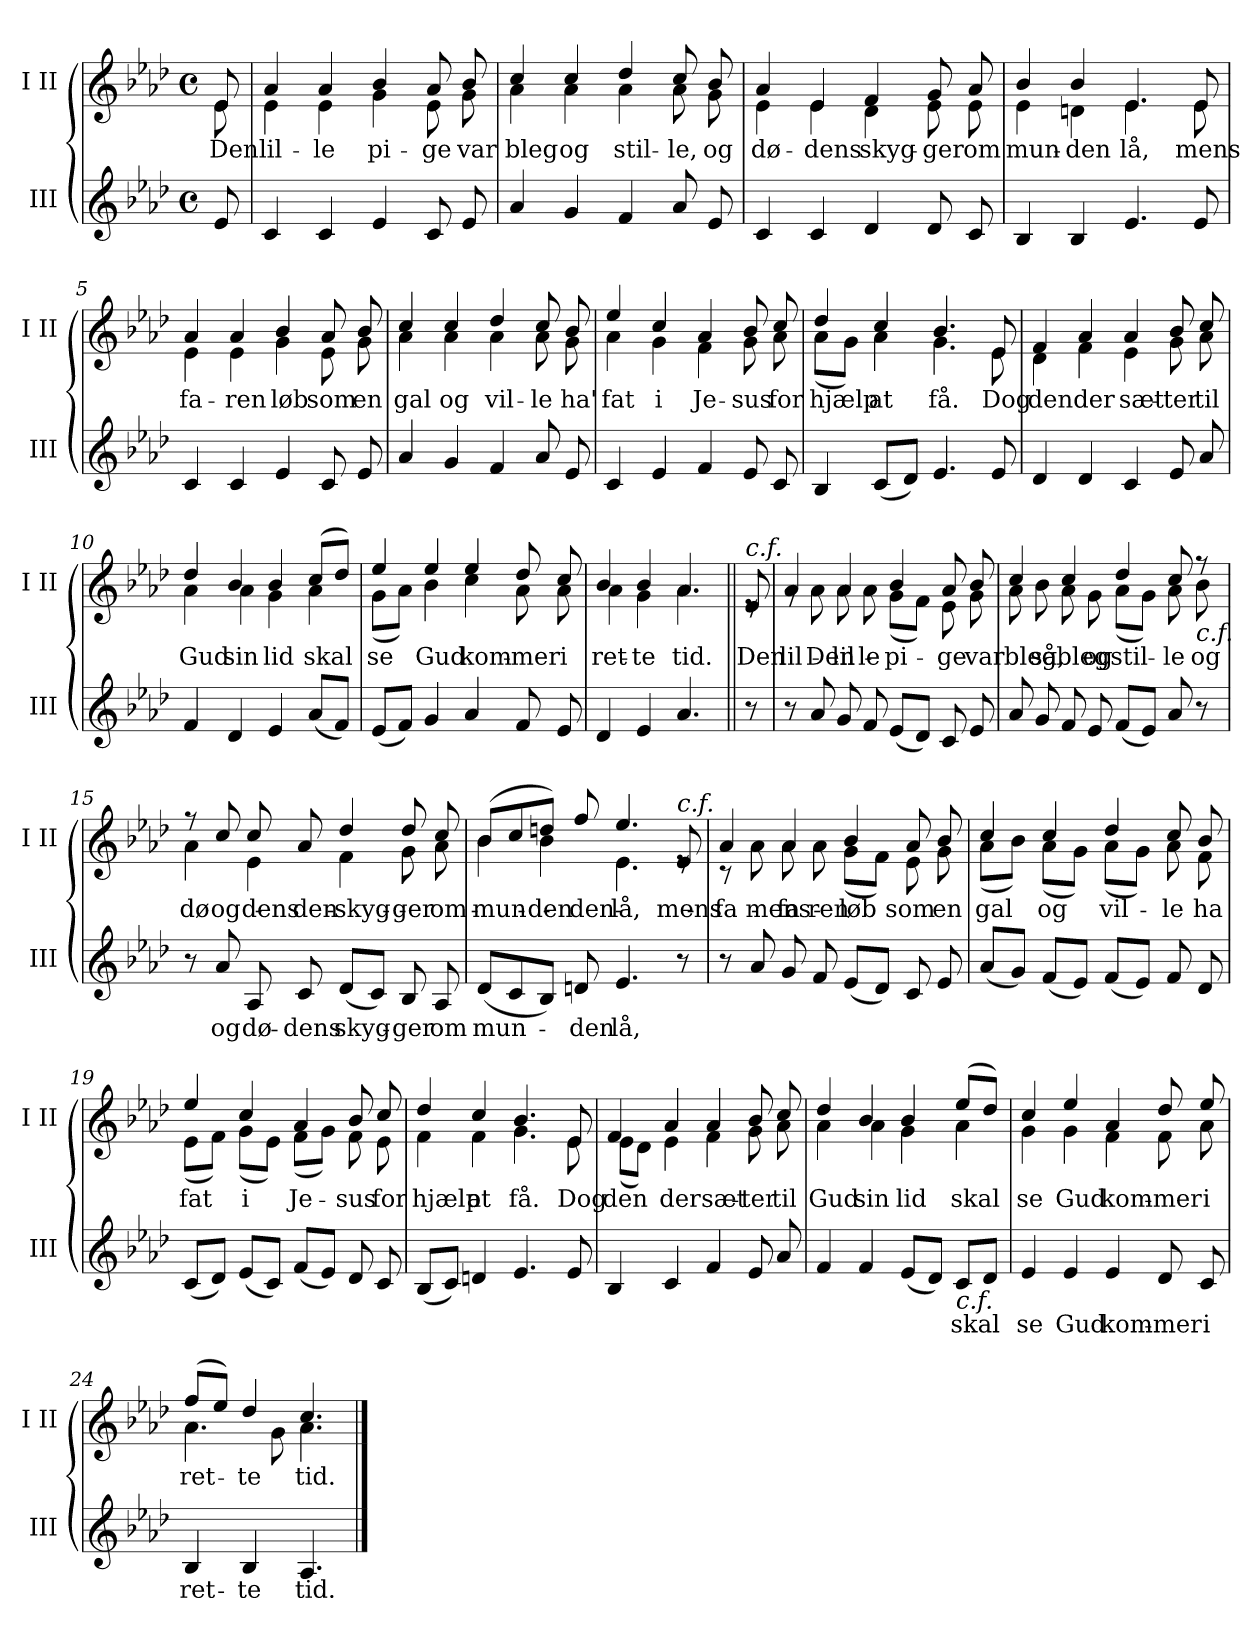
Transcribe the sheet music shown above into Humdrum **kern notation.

**kern	**text	**kern	**text
*part2	*part2	*part1	*part1
*staff2	*staff2	*staff1	*staff1
*I"III	*	*I"I II	*
*I'III	*	*I'I II	*
*clefG2	*	*clefG2	*
*k[b-e-a-d-]	*	*k[b-e-a-d-]	*
*M4/4	*	*M4/4	*
*met(c)	*	*met(c)	*
=	=	=	=
!	!	!	!LO:LY:b
*	*	*^	*
8e-/	.	8e-/	8e-\	Den
=1	=1	=1	=1	=1
!	!	!	!	!LO:LY:b
4c/	.	4a-/	4e-\	lil-
!	!	!	!	!LO:LY:b
4c/	.	4a-/	4e-\	-le
!	!	!	!	!LO:LY:b
4e-/	.	4b-/	4g\	pi-
!	!	!	!	!LO:LY:b
8c/	.	8a-/	8e-\	-ge
!	!	!	!	!LO:LY:b
8e-/	.	8b-/	8g\	var
=2	=2	=2	=2	=2
!	!	!	!	!LO:LY:b
4a-/	.	4cc/	4a-\	bleg
!	!	!	!	!LO:LY:b
4g/	.	4cc/	4a-\	og
!	!	!	!	!LO:LY:b
4f/	.	4dd-/	4a-\	stil-
!	!	!	!	!LO:LY:b
8a-/	.	8cc/	8a-\	-le,
!	!	!	!	!LO:LY:b
8e-/	.	8b-/	8g\	og
=3	=3	=3	=3	=3
!	!	!	!	!LO:LY:b
4c/	.	4a-/	4e-\	dø-
!	!	!	!	!LO:LY:b
4c/	.	4e-/	4e-\	-dens
!	!	!	!	!LO:LY:b
4d-/	.	4f/	4d-\	skyg-
!	!	!	!	!LO:LY:b
8d-/	.	8g/	8e-\	-ger
!	!	!	!	!LO:LY:b
8c/	.	8a-/	8e-\	om
!!LO:LB:g=z	!!
=4	=4	=4	=4	=4
!	!	!	!	!LO:LY:b
4B-/	.	4b-/	4e-\	mun-
!	!	!	!	!LO:LY:b
4B-/	.	4b-/	4dn\	-den
!	!	!	!	!LO:LY:b
4.e-/	.	4.e-/	4.e-\	lå,
!	!	!	!	!LO:LY:b
8e-/	.	8e-/	8e-\	mens
=5	=5	=5	=5	=5
!	!	!	!	!LO:LY:b
4c/	.	4a-/	4e-\	fa-
!	!	!	!	!LO:LY:b
4c/	.	4a-/	4e-\	-ren
!	!	!	!	!LO:LY:b
4e-/	.	4b-/	4g\	løb
!	!	!	!	!LO:LY:b
8c/	.	8a-/	8e-\	som
!	!	!	!	!LO:LY:b
8e-/	.	8b-/	8g\	en
=6	=6	=6	=6	=6
!	!	!	!	!LO:LY:b
4a-/	.	4cc/	4a-\	gal
!	!	!	!	!LO:LY:b
4g/	.	4cc/	4a-\	og
!	!	!	!	!LO:LY:b
4f/	.	4dd-/	4a-\	vil-
!	!	!	!	!LO:LY:b
8a-/	.	8cc/	8a-\	-le
!	!	!	!	!LO:LY:b
8e-/	.	8b-/	8g\	ha'
=7	=7	=7	=7	=7
!	!	!	!	!LO:LY:b
4c/	.	4ee-/	4a-\	fat
!	!	!	!	!LO:LY:b
4e-/	.	4cc/	4g\	i
!	!	!	!	!LO:LY:b
4f/	.	4a-/	4f\	Je-
!	!	!	!	!LO:LY:b
8e-/	.	8b-/	8g\	-sus
!	!	!	!	!LO:LY:b
8c/	.	8cc/	8a-\	for
!!LO:LB:g=z	!!
=8	=8	=8	=8	=8
!	!	!	!	!LO:LY:b
4B-/	.	4dd-/	(<8a-\L	hjælp
.	.	.	8g\J)	.
!	!	!	!	!LO:LY:b
(<8c/L	.	4cc/	4a-\	at
8d-/J)	.	.	.	.
!	!	!	!	!LO:LY:b
4.e-/	.	4.b-/	4.g\	få.
!	!	!	!	!LO:LY:b
8e-/	.	8e-/	8e-\	Dog
=9	=9	=9	=9	=9
!	!	!	!	!LO:LY:b
4d-/	.	4f/	4d-\	den
!	!	!	!	!LO:LY:b
4d-/	.	4a-/	4f\	der
!	!	!	!	!LO:LY:b
4c/	.	4a-/	4e-\	sæt-
!	!	!	!	!LO:LY:b
8e-/	.	8b-/	8g\	-ter
!	!	!	!	!LO:LY:b
8a-/	.	8cc/	8a-\	til
=10	=10	=10	=10	=10
!	!	!	!	!LO:LY:b
4f/	.	4dd-/	4a-\	Gud
!	!	!	!	!LO:LY:b
4d-/	.	4b-/	4a-\	sin
!	!	!	!	!LO:LY:b
4e-/	.	4b-/	4g\	lid
!	!	!	!	!LO:LY:b
(<8a-/L	.	(>8cc/L	4a-\	skal
8f/J)	.	8dd-/J)	.	.
=11	=11	=11	=11	=11
!	!	!	!	!LO:LY:b
(<8e-/L	.	4ee-/	(<8g\L	se
8f/J)	.	.	8a-\J)	.
!	!	!	!	!LO:LY:b
4g/	.	4ee-/	4b-\	Gud
!	!	!	!	!LO:LY:b
4a-/	.	4ee-/	4cc\	kom-
!	!	!	!	!LO:LY:b
8f/	.	8dd-/	8a-\	-mer
!	!	!	!	!LO:LY:b
8e-/	.	8cc/	8a-\	i
!!LO:LB:g=z	!!
=12	=12	=12	=12	=12
!	!	!	!	!LO:LY:b
4d-/	.	4b-/	4a-\	ret-
!	!	!	!	!LO:LY:b
4e-/	.	4b-/	4g\	-te
!	!	!	!	!LO:LY:b
4.a-/	.	4.a-/	4.a-\	tid.
!!LO:LB:g=z	!!
=12X1||	=12X1||	=12X1||	=12X1||	=12X1||
!	!	!LO:TX:a:i:t=c.f.	!	!
!	!	!	!	!LO:LY:a
8r	.	8e-/	8re	Den
=13	=13	=13	=13	=13
!	!	!	!	!LO:LY:a
8r	.	4a-/	8rg	lil-
!	!	!	!	!LO:LY:b
8a-/	.	.	8a-\	Den
!	!	!	!	!LO:LY:a
!	!	!	!	!LO:LY:b
8g/	.	4a-/	8a-\	lil-
!	!	!	!	!LO:LY:b
8f/	.	.	8a-\	-le
!	!	!	!	!LO:LY:a
!	!	!	!	!LO:LY:b
(<8e-/L	.	4b-/	(<8g\L	pi-
8d-/J)	.	.	8f\J)	.
!	!	!	!	!LO:LY:a
!	!	!	!	!LO:LY:b
8c/	.	8a-/	8e-\	-ge
!	!	!	!	!LO:LY:a
!	!	!	!	!LO:LY:b
8e-/	.	8b-/	8g\	var
=14	=14	=14	=14	=14
!	!	!	!	!LO:LY:a
!	!	!	!	!LO:LY:b
8a-/	.	4cc/	8a-\	bleg,
!	!	!	!	!LO:LY:b
8g/	.	.	8b-\	så
!	!	!	!	!LO:LY:a
!	!	!	!	!LO:LY:b
8f/	.	4cc/	8a-\	bleg
!	!	!	!	!LO:LY:b
8e-/	.	.	8g\	og
!	!	!	!	!LO:LY:a
!	!	!	!	!LO:LY:b
(<8f/L	.	4dd-/	(<8a-\L	stil-
8e-/J)	.	.	8g\J)	.
!	!	!	!	!LO:LY:a
!	!	!	!	!LO:LY:b
8a-/	.	8cc/	8a-\	-le
!	!	!LO:TX:b:i:t=c.f.	!	!
!	!	!	!	!LO:LY:b
8r	.	8r	8b-\	og
!!LO:PB:g=z	!!
=15	=15	=15	=15	=15
!	!	!	!	!LO:LY:b
8r	.	8r	4a-\	dø-
!	!LO:LY:b	!	!	!LO:LY:a
8a-/	og	8cc/	.	og
!	!LO:LY:b	!	!	!LO:LY:a
!	!	!	!	!LO:LY:b
8A-/	dø-	8cc/	4e-\	-dens
!	!LO:LY:b	!	!	!LO:LY:a
8c/	-dens	8a-/	.	-den
!	!LO:LY:b	!	!	!LO:LY:a
!	!	!	!	!LO:LY:b
(<8d-/L	skyg-	4dd-/	4f\	skyg-
8c/J)	.	.	.	.
!	!LO:LY:b	!	!	!LO:LY:a
!	!	!	!	!LO:LY:b
8B-/	-ger	8dd-/	8g\	-ger
!	!LO:LY:b	!	!	!LO:LY:a
!	!	!	!	!LO:LY:b
8A-/	om	8cc/	8a-\	om
=16	=16	=16	=16	=16
!	!LO:LY:b	!	!	!LO:LY:a
!	!	!	!	!LO:LY:b
(<8d-/L	mun-	(>8b-/L	4b-\	mun-
8c/	.	8cc/	.	.
!	!	!	!	!LO:LY:b
8B-/J)	.	8ddn/J)	4b-\	-den
!	!LO:LY:b	!	!	!LO:LY:a
8dn/	-den	8ff/	.	-den
!	!LO:LY:b	!	!	!LO:LY:a
!	!	!	!	!LO:LY:b
4.e-/	lå,	4.ee-/	4.e-\	lå,
!	!	!LO:TX:a:i:t=c.f.	!	!
!	!	!	!	!LO:LY:a
8r	.	8e-/	8re	mens
!!LO:LB:g=z	!!
=17	=17	=17	=17	=17
!	!	!	!	!LO:LY:a
8r	.	4a-/	8r	fa-
!	!	!	!	!LO:LY:b
8a-/	.	.	8a-\	mens
!	!	!	!	!LO:LY:a
!	!	!	!	!LO:LY:b
8g/	.	4a-/	8a-\	fa-
!	!	!	!	!LO:LY:b
8f/	.	.	8a-\	-ren
!	!	!	!	!LO:LY:a
!	!	!	!	!LO:LY:b
(<8e-/L	.	4b-/	(<8g\L	løb
8d-/J)	.	.	8f\J)	.
!	!	!	!	!LO:LY:a
!	!	!	!	!LO:LY:b
8c/	.	8a-/	8e-\	som
!	!	!	!	!LO:LY:a
!	!	!	!	!LO:LY:b
8e-/	.	8b-/	8g\	en
=18	=18	=18	=18	=18
!	!	!	!	!LO:LY:a
!	!	!	!	!LO:LY:b
(<8a-/L	.	4cc/	(<8a-\L	gal
8g/J)	.	.	8b-\J)	.
!	!	!	!	!LO:LY:a
!	!	!	!	!LO:LY:b
(<8f/L	.	4cc/	(<8a-\L	og
8e-/J)	.	.	8g\J)	.
!	!	!	!	!LO:LY:a
!	!	!	!	!LO:LY:b
(<8f/L	.	4dd-/	(<8a-\L	vil-
8e-/J)	.	.	8g\J)	.
!	!	!	!	!LO:LY:a
!	!	!	!	!LO:LY:b
8f/	.	8cc/	8a-\	-le
!	!	!	!	!LO:LY:a
!	!	!	!	!LO:LY:b
8d-/	.	8b-/	8f\	ha
=19	=19	=19	=19	=19
!	!	!	!	!LO:LY:a
!	!	!	!	!LO:LY:b
(<8c/L	.	4ee-/	(<8e-\L	fat
8d-/J)	.	.	8f\J)	.
!	!	!	!	!LO:LY:a
!	!	!	!	!LO:LY:b
(<8e-/L	.	4cc/	(<8g\L	i
8c/J)	.	.	8e-\J)	.
!	!	!	!	!LO:LY:a
!	!	!	!	!LO:LY:b
(<8f/L	.	4a-/	(<8f\L	Je-
8e-/J)	.	.	8g\J)	.
!	!	!	!	!LO:LY:a
!	!	!	!	!LO:LY:b
8d-/	.	8b-/	8f\	-sus
!	!	!	!	!LO:LY:a
!	!	!	!	!LO:LY:b
8c/	.	8cc/	8e-\	for
!!LO:LB:g=z	!!
=20	=20	=20	=20	=20
!	!	!	!	!LO:LY:a
!	!	!	!	!LO:LY:b
(<8B-/L	.	4dd-/	4f\	hjælp
8c/J)	.	.	.	.
!	!	!	!	!LO:LY:a
!	!	!	!	!LO:LY:b
4dn/	.	4cc/	4f\	at
!	!	!	!	!LO:LY:a
!	!	!	!	!LO:LY:b
4.e-/	.	4.b-/	4.g\	få.
!	!	!	!	!LO:LY:b
8e-/	.	8e-/	8e-\	Dog
=21	=21	=21	=21	=21
!	!	!	!	!LO:LY:b
4B-/	.	4f/	(<8e-\L	den
.	.	.	8d-\J)	.
!	!	!	!	!LO:LY:b
4c/	.	4a-/	4e-\	der
!	!	!	!	!LO:LY:b
4f/	.	4a-/	4f\	sæt-
!	!	!	!	!LO:LY:b
8e-/	.	8b-/	8g\	-ter
!	!	!	!	!LO:LY:b
8a-/	.	8cc/	8a-\	til
=22	=22	=22	=22	=22
!	!	!	!	!LO:LY:b
4f/	.	4dd-/	4a-\	Gud
!	!	!	!	!LO:LY:b
4f/	.	4b-/	4a-\	sin
!	!	!	!	!LO:LY:b
(<8e-/L	.	4b-/	4g\	lid
8d-/J)	.	.	.	.
!LO:TX:b:i:t=c.f.	!	!	!	!
!	!LO:LY:b	!	!	!LO:LY:b
8c/L	skal	(>8ee-/L	4a-\	skal
8d-/J	.	8dd-/J)	.	.
=23	=23	=23	=23	=23
!	!LO:LY:b	!	!	!LO:LY:b
4e-/	se	4cc/	4g\	se
!	!LO:LY:b	!	!	!LO:LY:b
4e-/	Gud	4ee-/	4g\	Gud
!	!LO:LY:b	!	!	!LO:LY:b
4e-/	kom-	4a-/	4f\	kom-
!	!LO:LY:b	!	!	!LO:LY:b
8d-/	-mer	8dd-/	8f\	-mer
!	!LO:LY:b	!	!	!LO:LY:b
8c/	i	8ee-/	8a-\	i
!!LO:LB:g=z	!!
=24	=24	=24	=24	=24
!	!LO:LY:b	!	!	!LO:LY:b
4B-/	ret-	(>8ff/L	4.a-\	ret-
.	.	8ee-/J)	.	.
!	!LO:LY:b	!	!	!LO:LY:b
4B-/	-te	4dd-/	.	-te
.	.	.	8g\	.
!	!LO:LY:b	!	!	!LO:LY:b
4.A-/	tid.	4.cc/	4.a-\	tid.
*	*	*v	*v	*
==	==	==	==
*-	*-	*-	*-
